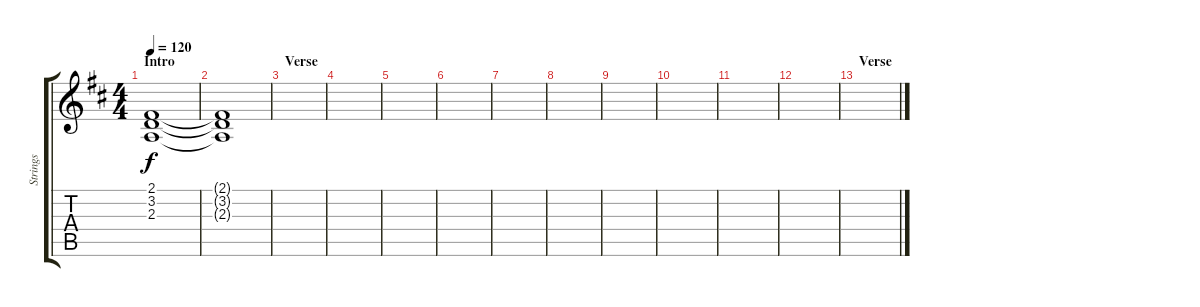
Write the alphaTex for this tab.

\track ("Strings" "Strings") {instrument stringensemble1}
\staff {score tabs}
\tuning (E4 B3 G3 D3 A2 E2) {hide}
\ts (4 4)
\section ("" "Intro")
\tempo 120
\clef g2
\ks d
(2.1 3.2 2.3).1{dy f instrument stringensemble1} |
(2.1{t} 3.2{t} 2.3{t}).1 |
\section ("" "Verse")
|
|
|
|
|
|
|
|
|
|
\section ("" "Verse")
